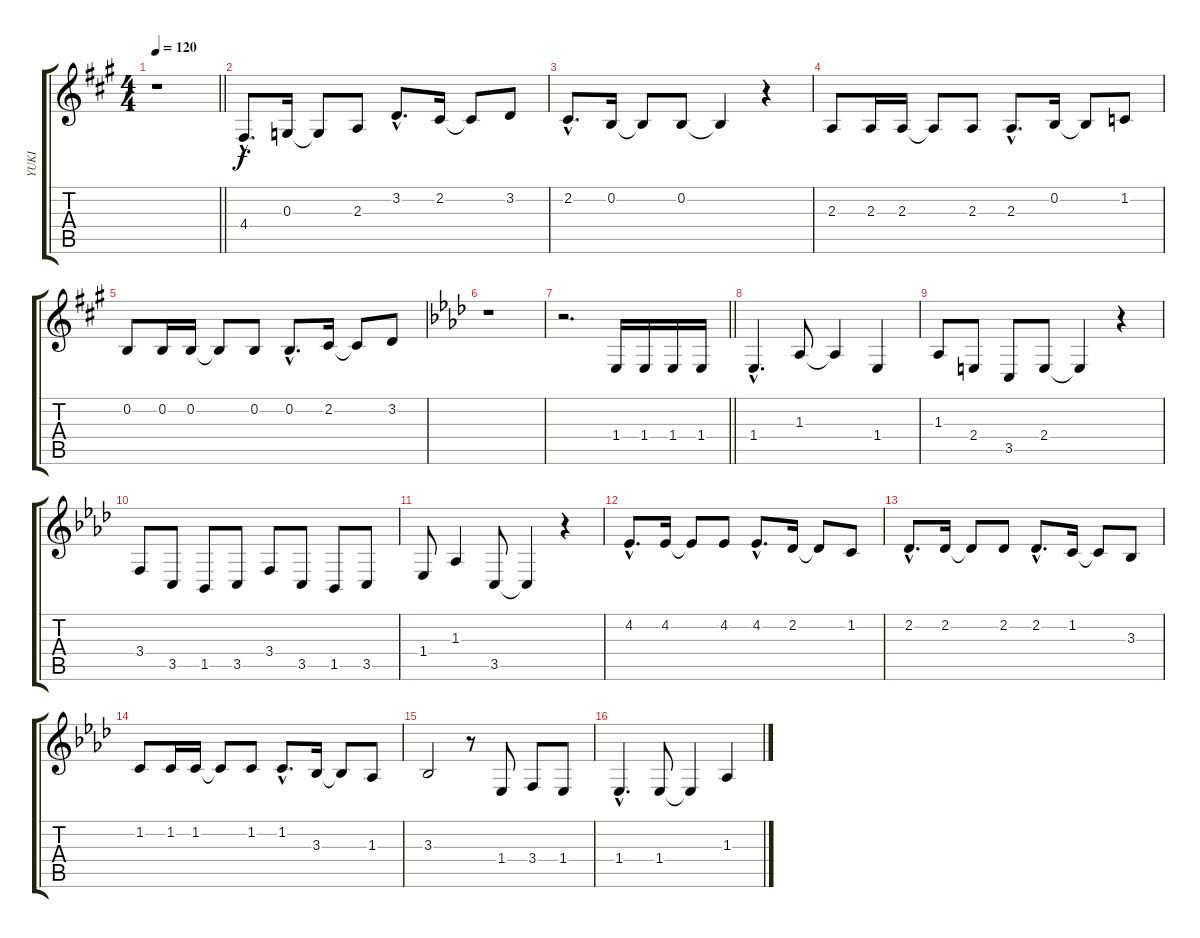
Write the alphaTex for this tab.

\track ("YUKI" "YUKI") {instrument sopranosax}
\staff {score tabs}
\tuning (E4 B3 G3 D3 A2 E2) {hide}
\ts (4 4)
\tempo 120
\clef g2
\barLineRight lightlight
\ks a
r.1{dy f} |
4.4{hac}.8{d} 0.3.16 0.3{t}.8 2.3.8 3.2{hac}.8{d} 2.2.16 2.2{t}.8 3.2.8 |
2.2{hac}.8{d} 0.2.16 0.2{t}.8 0.2.8 0.2{t}.4 r.4 |
2.3.8 2.3.16 2.3.16 2.3{t}.8 2.3.8 2.3{hac}.8{d} 0.2.16 0.2{t}.8 1.2.8 |
0.2.8 0.2.16 0.2.16 0.2{t}.8 0.2.8 0.2{hac}.8{d} 2.2.16 2.2{t}.8 3.2.8 |
\ks ab
r.1 |
\barLineRight lightlight
r.2{d} 1.4.16 1.4.16 1.4.16 1.4.16 |
1.4{hac}.4{d} 1.3.8 1.3{t}.4 1.4.4 |
1.3.8 2.4.8 3.5.8 2.4.8 2.4{t}.4 r.4 |
3.4.8 3.5.8 1.5.8 3.5.8 3.4.8 3.5.8 1.5.8 3.5.8 |
1.4.8 1.3.4 3.5.8 3.5{t}.4 r.4 |
4.2{hac}.8{d} 4.2.16 4.2{t}.8 4.2.8 4.2{hac}.8{d} 2.2.16 2.2{t}.8 1.2.8 |
2.2{hac}.8{d} 2.2.16 2.2{t}.8 2.2.8 2.2{hac}.8{d} 1.2.16 1.2{t}.8 3.3.8 |
1.2.8 1.2.16 1.2.16 1.2{t}.8 1.2.8 1.2{hac}.8{d} 3.3.16 3.3{t}.8 1.3.8 |
3.3.2 r.8 1.4.8 3.4.8 1.4.8 |
1.4{hac}.4{d} 1.4.8 1.4{t}.4 1.3.4
